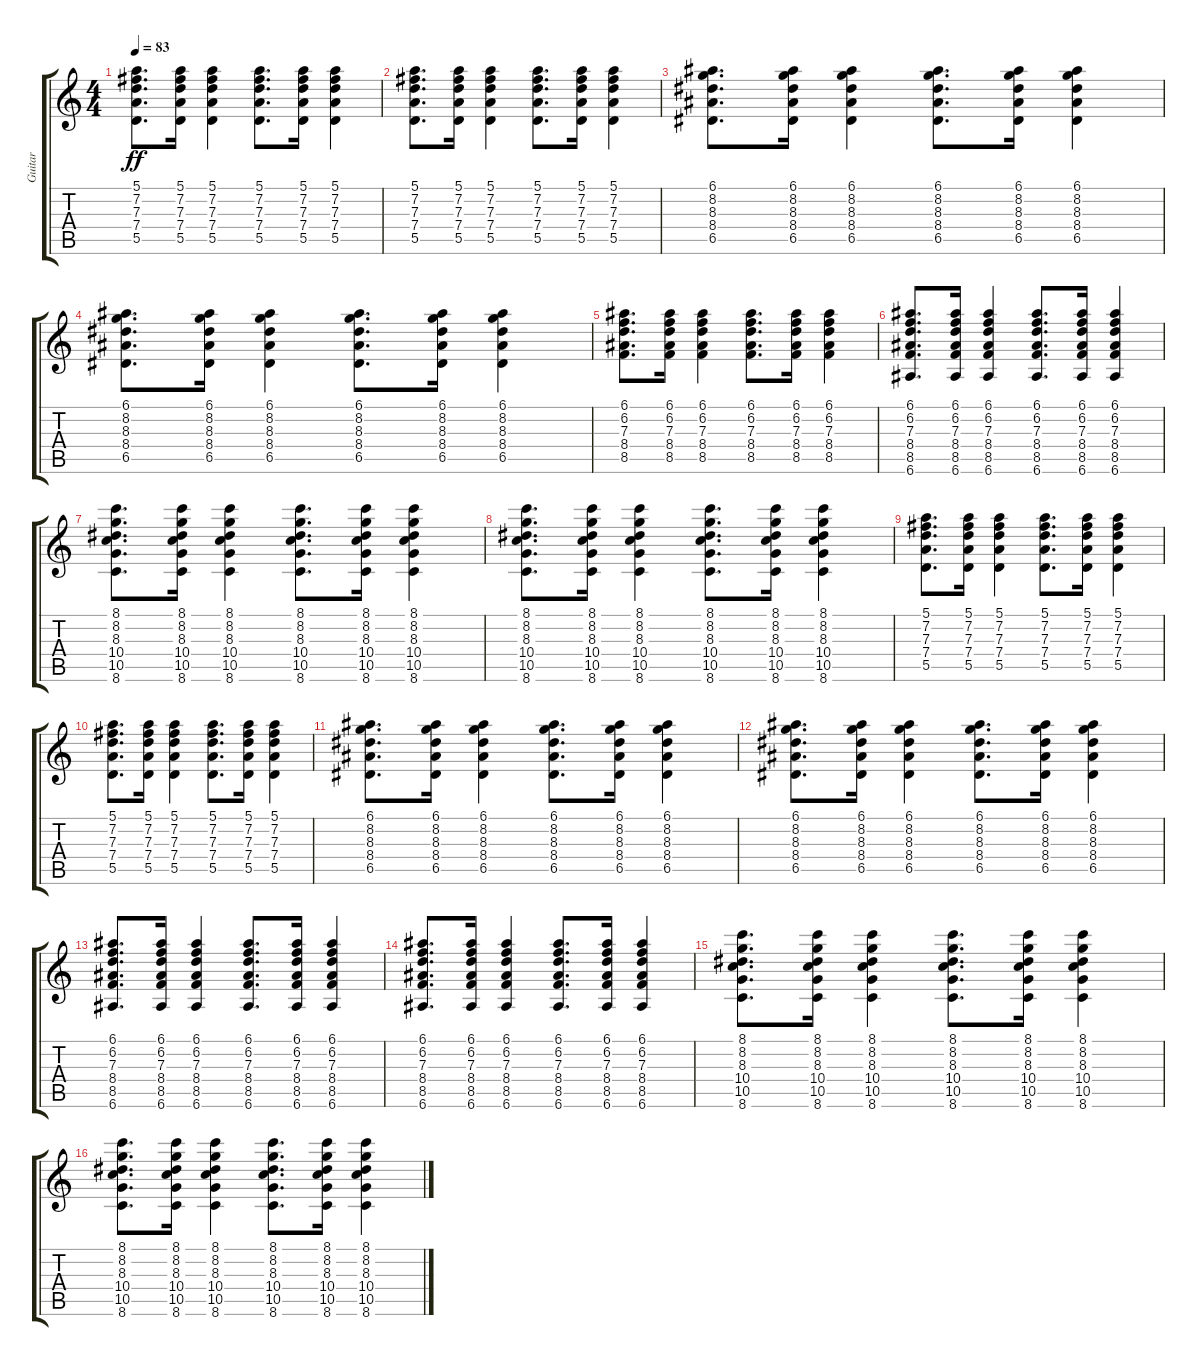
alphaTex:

\track ("Guitar" "Guitar") {instrument acousticguitarsteel}
\staff {score tabs}
\tuning (E4 B3 G3 D3 A2 E2) {hide}
\ts (4 4)
\tempo 83
\clef g2
\ks c
(5.1 7.2 7.3 7.4 5.5).8{d dy ff} (5.1 7.2 7.3 7.4 5.5).16 (5.1 7.2 7.3 7.4 5.5).4 (5.1 7.2 7.3 7.4 5.5).8{d} (5.1 7.2 7.3 7.4 5.5).16 (5.1 7.2 7.3 7.4 5.5).4 |
(5.1 7.2 7.3 7.4 5.5).8{d} (5.1 7.2 7.3 7.4 5.5).16 (5.1 7.2 7.3 7.4 5.5).4 (5.1 7.2 7.3 7.4 5.5).8{d} (5.1 7.2 7.3 7.4 5.5).16 (5.1 7.2 7.3 7.4 5.5).4 |
(6.1 8.2 8.3 8.4 6.5).8{d} (6.1 8.2 8.3 8.4 6.5).16 (6.1 8.2 8.3 8.4 6.5).4 (6.1 8.2 8.3 8.4 6.5).8{d} (6.1 8.2 8.3 8.4 6.5).16 (6.1 8.2 8.3 8.4 6.5).4 |
(6.1 8.2 8.3 8.4 6.5).8{d} (6.1 8.2 8.3 8.4 6.5).16 (6.1 8.2 8.3 8.4 6.5).4 (6.1 8.2 8.3 8.4 6.5).8{d} (6.1 8.2 8.3 8.4 6.5).16 (6.1 8.2 8.3 8.4 6.5).4 |
(6.1 6.2 7.3 8.4 8.5).8{d} (6.1 6.2 7.3 8.4 8.5).16 (6.1 6.2 7.3 8.4 8.5).4 (6.1 6.2 7.3 8.4 8.5).8{d} (6.1 6.2 7.3 8.4 8.5).16 (6.1 6.2 7.3 8.4 8.5).4 |
(6.1 6.2 7.3 8.4 8.5 6.6).8{d} (6.1 6.2 7.3 8.4 8.5 6.6).16 (6.1 6.2 7.3 8.4 8.5 6.6).4 (6.1 6.2 7.3 8.4 8.5 6.6).8{d} (6.1 6.2 7.3 8.4 8.5 6.6).16 (6.1 6.2 7.3 8.4 8.5 6.6).4 |
(8.1 8.2 8.3 10.4 10.5 8.6).8{d} (8.1 8.2 8.3 10.4 10.5 8.6).16 (8.1 8.2 8.3 10.4 10.5 8.6).4 (8.1 8.2 8.3 10.4 10.5 8.6).8{d} (8.1 8.2 8.3 10.4 10.5 8.6).16 (8.1 8.2 8.3 10.4 10.5 8.6).4 |
(8.1 8.2 8.3 10.4 10.5 8.6).8{d} (8.1 8.2 8.3 10.4 10.5 8.6).16 (8.1 8.2 8.3 10.4 10.5 8.6).4 (8.1 8.2 8.3 10.4 10.5 8.6).8{d} (8.1 8.2 8.3 10.4 10.5 8.6).16 (8.1 8.2 8.3 10.4 10.5 8.6).4 |
(5.1 7.2 7.3 7.4 5.5).8{d} (5.1 7.2 7.3 7.4 5.5).16 (5.1 7.2 7.3 7.4 5.5).4 (5.1 7.2 7.3 7.4 5.5).8{d} (5.1 7.2 7.3 7.4 5.5).16 (5.1 7.2 7.3 7.4 5.5).4 |
(5.1 7.2 7.3 7.4 5.5).8{d} (5.1 7.2 7.3 7.4 5.5).16 (5.1 7.2 7.3 7.4 5.5).4 (5.1 7.2 7.3 7.4 5.5).8{d} (5.1 7.2 7.3 7.4 5.5).16 (5.1 7.2 7.3 7.4 5.5).4 |
(6.1 8.2 8.3 8.4 6.5).8{d} (6.1 8.2 8.3 8.4 6.5).16 (6.1 8.2 8.3 8.4 6.5).4 (6.1 8.2 8.3 8.4 6.5).8{d} (6.1 8.2 8.3 8.4 6.5).16 (6.1 8.2 8.3 8.4 6.5).4 |
(6.1 8.2 8.3 8.4 6.5).8{d} (6.1 8.2 8.3 8.4 6.5).16 (6.1 8.2 8.3 8.4 6.5).4 (6.1 8.2 8.3 8.4 6.5).8{d} (6.1 8.2 8.3 8.4 6.5).16 (6.1 8.2 8.3 8.4 6.5).4 |
(6.1 6.2 7.3 8.4 8.5 6.6).8{d} (6.1 6.2 7.3 8.4 8.5 6.6).16 (6.1 6.2 7.3 8.4 8.5 6.6).4 (6.1 6.2 7.3 8.4 8.5 6.6).8{d} (6.1 6.2 7.3 8.4 8.5 6.6).16 (6.1 6.2 7.3 8.4 8.5 6.6).4 |
(6.1 6.2 7.3 8.4 8.5 6.6).8{d} (6.1 6.2 7.3 8.4 8.5 6.6).16 (6.1 6.2 7.3 8.4 8.5 6.6).4 (6.1 6.2 7.3 8.4 8.5 6.6).8{d} (6.1 6.2 7.3 8.4 8.5 6.6).16 (6.1 6.2 7.3 8.4 8.5 6.6).4 |
(8.1 8.2 8.3 10.4 10.5 8.6).8{d} (8.1 8.2 8.3 10.4 10.5 8.6).16 (8.1 8.2 8.3 10.4 10.5 8.6).4 (8.1 8.2 8.3 10.4 10.5 8.6).8{d} (8.1 8.2 8.3 10.4 10.5 8.6).16 (8.1 8.2 8.3 10.4 10.5 8.6).4 |
(8.1 8.2 8.3 10.4 10.5 8.6).8{d} (8.1 8.2 8.3 10.4 10.5 8.6).16 (8.1 8.2 8.3 10.4 10.5 8.6).4 (8.1 8.2 8.3 10.4 10.5 8.6).8{d} (8.1 8.2 8.3 10.4 10.5 8.6).16 (8.1 8.2 8.3 10.4 10.5 8.6).4
